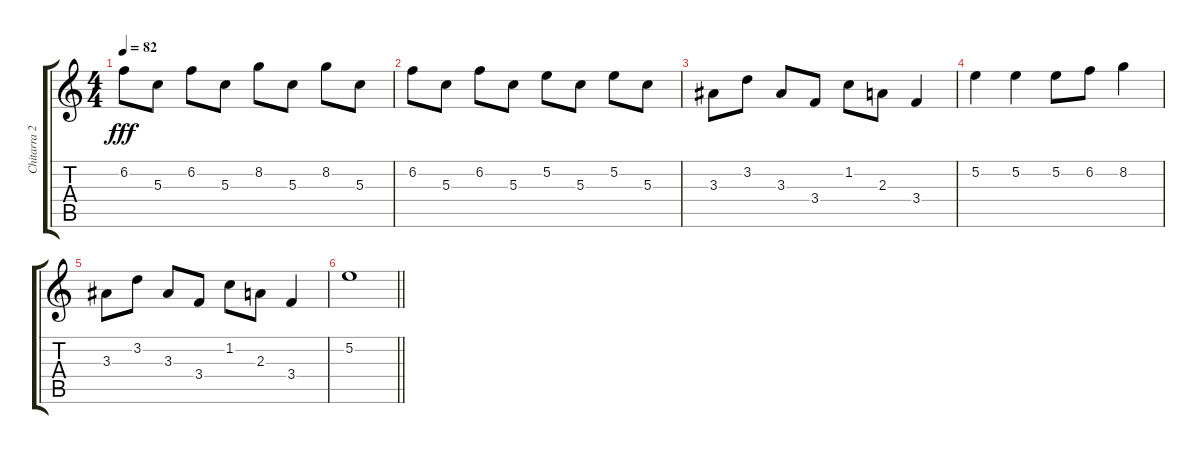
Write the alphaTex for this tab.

\track ("Chitarra 2" "Chitarra 2") {instrument overdrivenguitar}
\staff {score tabs}
\tuning (E4 B3 G3 D3 A2 E2) {hide}
\ts (4 4)
\tempo 82
\clef g2
\ks c
6.2.8{dy fff} 5.3.8 6.2.8 5.3.8 8.2.8 5.3.8 8.2.8 5.3.8 |
6.2.8 5.3.8 6.2.8 5.3.8 5.2.8 5.3.8 5.2.8 5.3.8 |
3.3.8 3.2.8 3.3.8 3.4.8 1.2.8 2.3.8 3.4.4 |
5.2.4 5.2.4 5.2.8 6.2.8 8.2.4 |
3.3.8 3.2.8 3.3.8 3.4.8 1.2.8 2.3.8 3.4.4 |
\barLineRight lightlight
5.2.1
